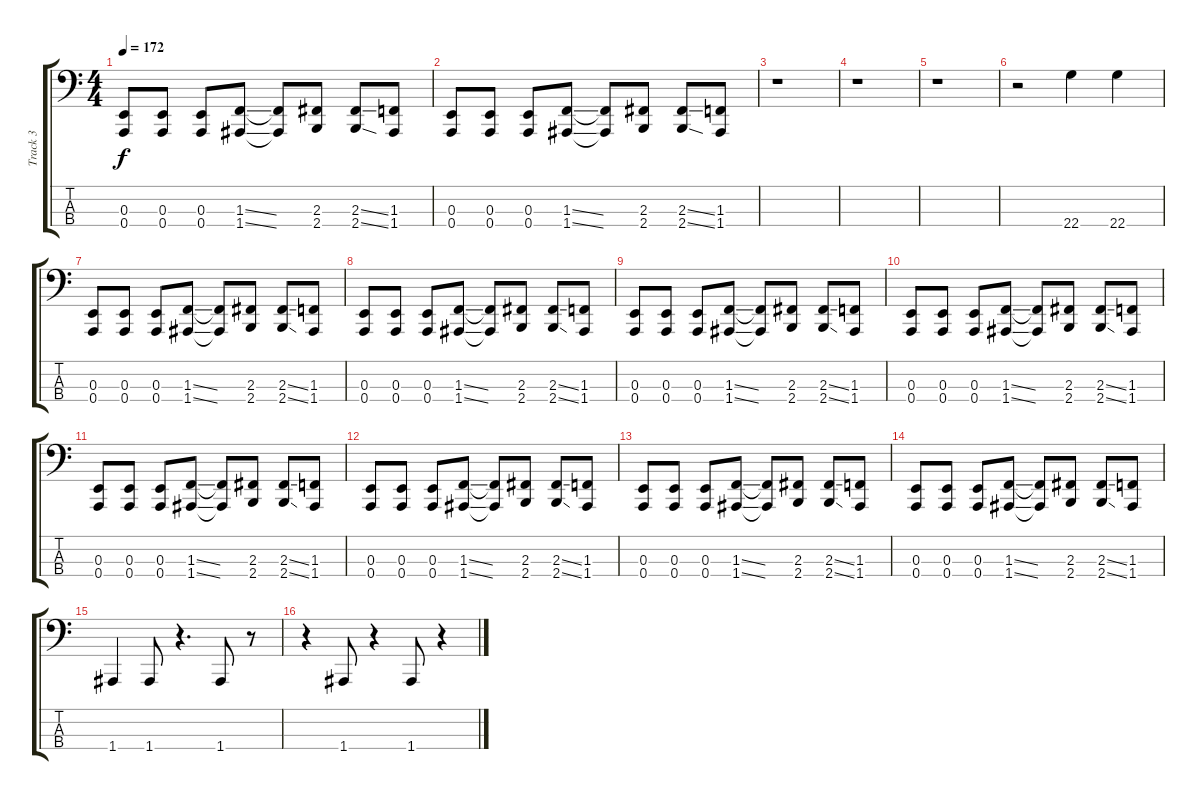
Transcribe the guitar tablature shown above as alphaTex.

\track ("Track 3" "Track 3") {instrument electricbasspick}
\staff {score tabs}
\tuning (D2 A1 E1 A0) {hide}
\ts (4 4)
\tempo 172
\clef f4
\ks c
(0.3 0.4).8{dy f} (0.3 0.4).8 (0.3 0.4).8 (1.3{ss} 1.4{ss}).8 (1.3{t} 1.4{t}).8 (2.3 2.4).8 (2.3{ss} 2.4{ss}).8 (1.3 1.4).8 |
(0.3 0.4).8 (0.3 0.4).8 (0.3 0.4).8 (1.3{ss} 1.4{ss}).8 (1.3{t} 1.4{t}).8 (2.3 2.4).8 (2.3{ss} 2.4{ss}).8 (1.3 1.4).8 |
r.1 |
r.1 |
r.1 |
r.2 22.4.4 22.4.4 |
(0.3 0.4).8 (0.3 0.4).8 (0.3 0.4).8 (1.3{ss} 1.4{ss}).8 (1.3{t} 1.4{t}).8 (2.3 2.4).8 (2.3{ss} 2.4{ss}).8 (1.3 1.4).8 |
(0.3 0.4).8 (0.3 0.4).8 (0.3 0.4).8 (1.3{ss} 1.4{ss}).8 (1.3{t} 1.4{t}).8 (2.3 2.4).8 (2.3{ss} 2.4{ss}).8 (1.3 1.4).8 |
(0.3 0.4).8 (0.3 0.4).8 (0.3 0.4).8 (1.3{ss} 1.4{ss}).8 (1.3{t} 1.4{t}).8 (2.3 2.4).8 (2.3{ss} 2.4{ss}).8 (1.3 1.4).8 |
(0.3 0.4).8 (0.3 0.4).8 (0.3 0.4).8 (1.3{ss} 1.4{ss}).8 (1.3{t} 1.4{t}).8 (2.3 2.4).8 (2.3{ss} 2.4{ss}).8 (1.3 1.4).8 |
(0.3 0.4).8 (0.3 0.4).8 (0.3 0.4).8 (1.3{ss} 1.4{ss}).8 (1.3{t} 1.4{t}).8 (2.3 2.4).8 (2.3{ss} 2.4{ss}).8 (1.3 1.4).8 |
(0.3 0.4).8 (0.3 0.4).8 (0.3 0.4).8 (1.3{ss} 1.4{ss}).8 (1.3{t} 1.4{t}).8 (2.3 2.4).8 (2.3{ss} 2.4{ss}).8 (1.3 1.4).8 |
(0.3 0.4).8 (0.3 0.4).8 (0.3 0.4).8 (1.3{ss} 1.4{ss}).8 (1.3{t} 1.4{t}).8 (2.3 2.4).8 (2.3{ss} 2.4{ss}).8 (1.3 1.4).8 |
(0.3 0.4).8 (0.3 0.4).8 (0.3 0.4).8 (1.3{ss} 1.4{ss}).8 (1.3{t} 1.4{t}).8 (2.3 2.4).8 (2.3{ss} 2.4{ss}).8 (1.3 1.4).8 |
1.4.4 1.4.8 r.4{d} 1.4.8 r.8 |
r.4 1.4.8 r.4 1.4.8 r.4
